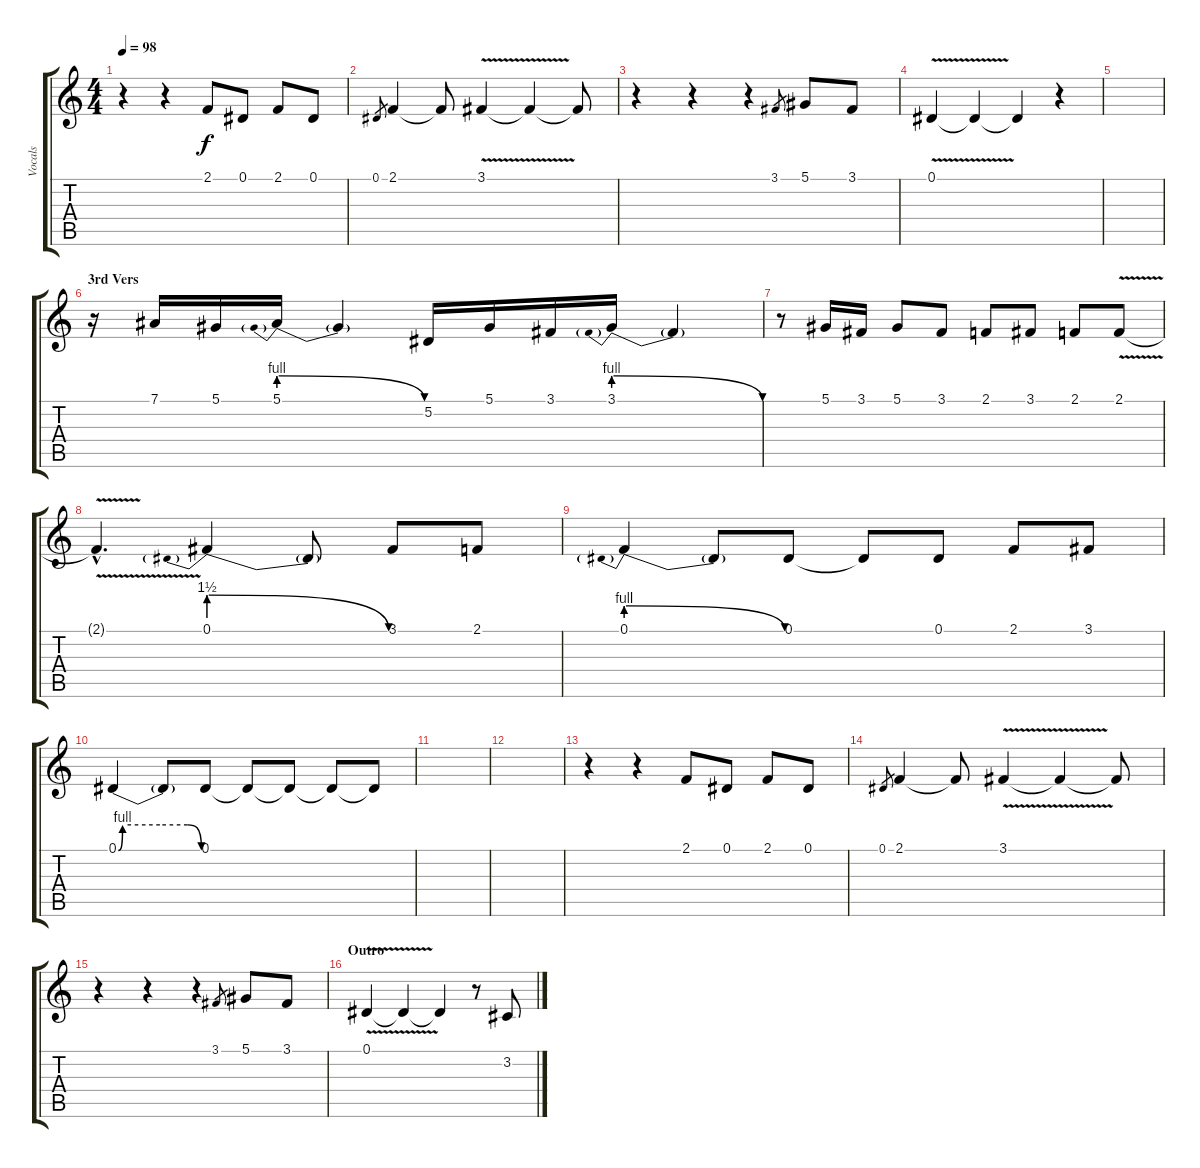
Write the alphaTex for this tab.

\track ("Vocals" "Vocals") {instrument lead2sawtooth}
\staff {score tabs}
\tuning (Eb4 Bb3 Gb3 Db3 Ab2 Eb2) {hide}
\ts (4 4)
\tempo 98
\clef g2
\ks c
r.4{dy f} r.4 2.1.8 0.1.8 2.1.8 0.1.8 |
0.1.8{gr} 2.1.4 2.1{t}.8 3.1{v}.4 3.1{t}.4 3.1{t}.8 |
r.4 r.4 r.4 3.1.8{gr} 5.1.8 3.1.8 |
0.1{v}.4 0.1{t}.4 0.1{t}.4 r.4 |
|
\section ("" "3rd Vers")
r.16 7.1.16 5.1.16 5.1{be (prebendrelease 0 4 60 0)}.16 5.1{t}.4 5.2.16 5.1.16 3.1.16 3.1{be (prebendrelease 0 4 60 0)}.16 3.1{t}.4 |
r.8 5.1.16 3.1.16 5.1.8 3.1.8 2.1.8 3.1.8 2.1.8 2.1{v}.8 |
2.1{hac t}.4{d} 0.1{be (prebendrelease 0 6 60 0)}.4 0.1{t}.8 3.1.8 2.1.8 |
0.1{be (prebendrelease 0 4 60 0)}.4 0.1{t}.8 0.1.8 0.1{t}.8 0.1.8 2.1.8 3.1.8 |
0.1{be (custom 0 0 3 4 30 4 50 4 60 0)}.4 0.1{t}.8 0.1.8 0.1{t}.8 0.1{t}.8 0.1{t}.8 0.1{t}.8 |
|
|
r.4 r.4 2.1.8 0.1.8 2.1.8 0.1.8 |
0.1.8{gr} 2.1.4 2.1{t}.8 3.1{v}.4 3.1{t}.4 3.1{t}.8 |
r.4 r.4 r.4 3.1.8{gr} 5.1.8 3.1.8 |
\section ("" "Outro")
0.1{v}.4 0.1{t}.4 0.1{t}.4 r.8 3.2.8
